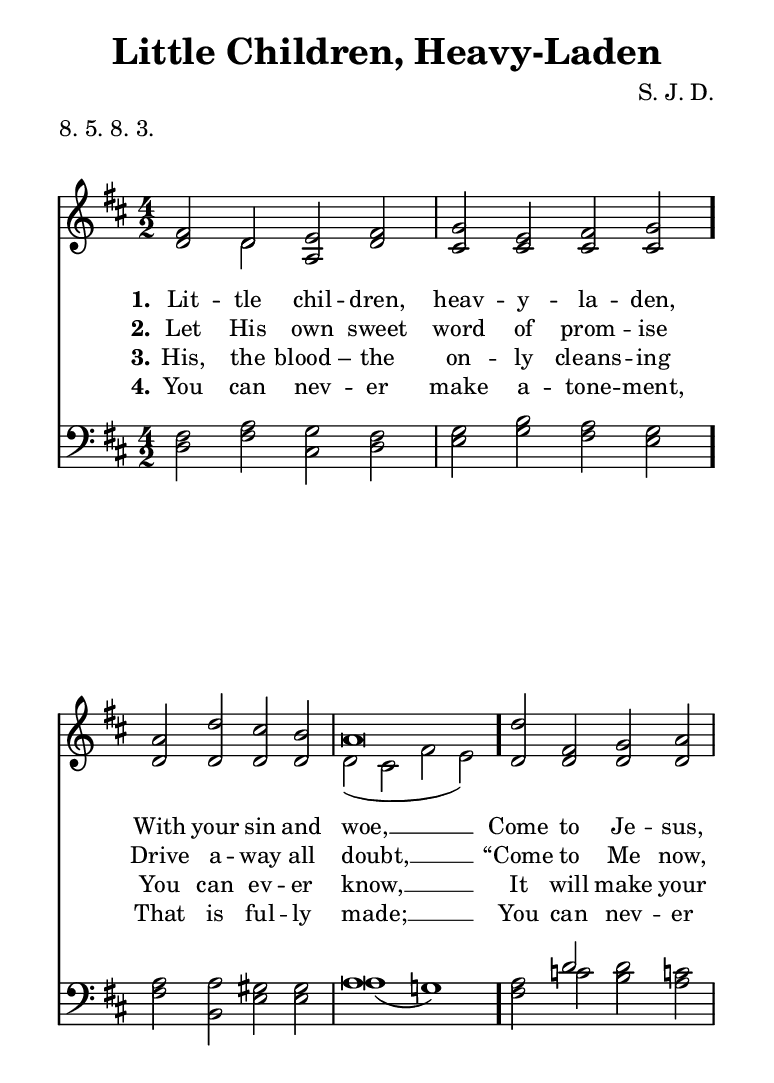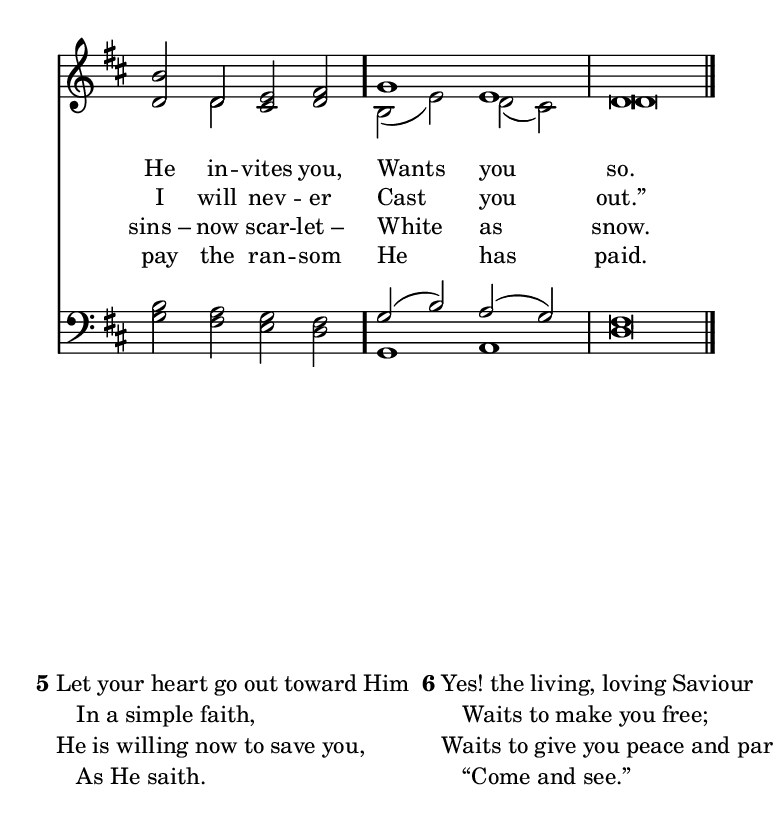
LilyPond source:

\include "common/global.ily"
\paper {
  \include "common/paper.ily"
  ragged-last-bottom = ##t
  system-system-spacing.padding = 3
system-system-spacing.basic-distance = 3

}

\header{
  %children
  hymnnumber = "348"
  title = "Little Children, Heavy-Laden" % not found at hymnary.org
  tunename = "Rideau Ferry" % not found at hymnary.org
  meter = "8. 5. 8. 3."
  poet = ""
  composer = "S. J. D."
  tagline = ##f
}

global = {
  \include "common/overrides.ily"
  \override Staff.TimeSignature.style = #'numbered
  \time 4/2
  \override Score.MetronomeMark.transparent = ##t % hide all fermata changes too
  \tempo 2=80
  \key d \major
  \autoBeamOff
}

notesSoprano = {
\global
\relative c' {

  fis2 d e fis | g e fis g |
  a d cis b | a\breve |
  d2 fis, g a | b d, e fis |
  g1 e | d\breve |

  \bar "|."

}
}

notesAlto = {
\global
\relative e' {

  d2 d a d | cis cis cis cis |
  d2 d d d | d( cis fis e) |
  d2 d d d | d d cis d |
  b2( e) d( cis) | d\breve |

}
}

notesTenor = {
\global
\relative a {

  fis2 a g fis | g b a g |
  a2 a gis gis | a\breve | % original has voices impossible to distinguish here
  a2 d d c! | b a g fis |
  g2( b) a( g) | fis\breve |

}
}

notesBass = {
\global
\relative f {

  d2 fis cis d | e g fis e |
  fis b, e e | a1( g!) |
  fis2 c' b a | g fis e d |
  g,1 a | d\breve |

}
}

notesAlign = \notesAlto

wordsA = \lyricmode {
\set stanza = "1."

Lit -- tle chil -- dren, heav -- y -- la -- den, \bar "."
With your sin and woe, __ \bar "."
Come to Je -- sus, He in -- vites you, \bar "."
Wants you so. \bar "."

}

wordsB = \lyricmode {
\set stanza = "2."

Let His own sweet word of prom -- ise
Drive a -- way all doubt, __
“Come to Me now, I will nev -- er
Cast you out.”

}

wordsC = \lyricmode {
\set stanza = "3."

His, the blood_– the on -- ly cleans -- ing
You can ev -- er know, __
It will make your sins_– now scar -- let_–
White as snow.

}

wordsD = \lyricmode {
\set stanza = "4."

You can nev -- er make a -- tone -- ment,
That is ful -- ly made; __
You can nev -- er pay the ran -- som
He has paid.

}

wordsE = \markuplist {

\line { Let your heart go out toward Him }
\line { { \hspace #2 } In a simple faith, }
\line { He is willing now to save you, }
\line { { \hspace #2 } As He saith. }

}

wordsF = \markuplist {

\line { Yes! the living, loving Saviour }
\line { { \hspace #2 } Waits to make you free; }
\line { Waits to give you peace and pardon, }
\line { { \hspace #2 } “Come and see.” }

}

\score {
  \context ChoirStaff <<
    \context Staff = upper <<
      \set Staff.autoBeaming = ##f
      \set ChoirStaff.systemStartDelimiter = #'SystemStartBar
      \set ChoirStaff.printPartCombineTexts = ##f
      \partcombine #'(2 . 11) \notesSoprano \notesAlto
      \context NullVoice = aligned { \voiceOne << \notesAlign >> }
      \context Lyrics = one   \lyricsto aligned \wordsA
      \context Lyrics = two   \lyricsto aligned \wordsB
      \context Lyrics = three \lyricsto aligned \wordsC
      \context Lyrics = four  \lyricsto aligned \wordsD
    >>
    \context Staff = men <<
      \set Staff.autoBeaming = ##f
      \clef bass
      \set ChoirStaff.printPartCombineTexts = ##f
      \partcombine #'(2 . 11) \notesTenor \notesBass
    >>
  >>
  \layout {
    \include "common/layout.ily"
  }
  #(cond ((ly:get-option 'eog-midi-permitted) #{ \midi{
    \include "common/midi.ily"
  } #}))
}

\noPageBreak

\markup { \vcenter \column {
  \vspace #1
  \fill-line {
    \null
    \line{ \bold 5 \column { \wordsE } }
    \null
    \line{ \bold 6 \column { \wordsF } }
    \null
  }
} }

\version "2.19.49"  % necessary for upgrading to future LilyPond versions.

% vi:set et ts=2 sw=2 ai nocindent syntax=lilypond:
